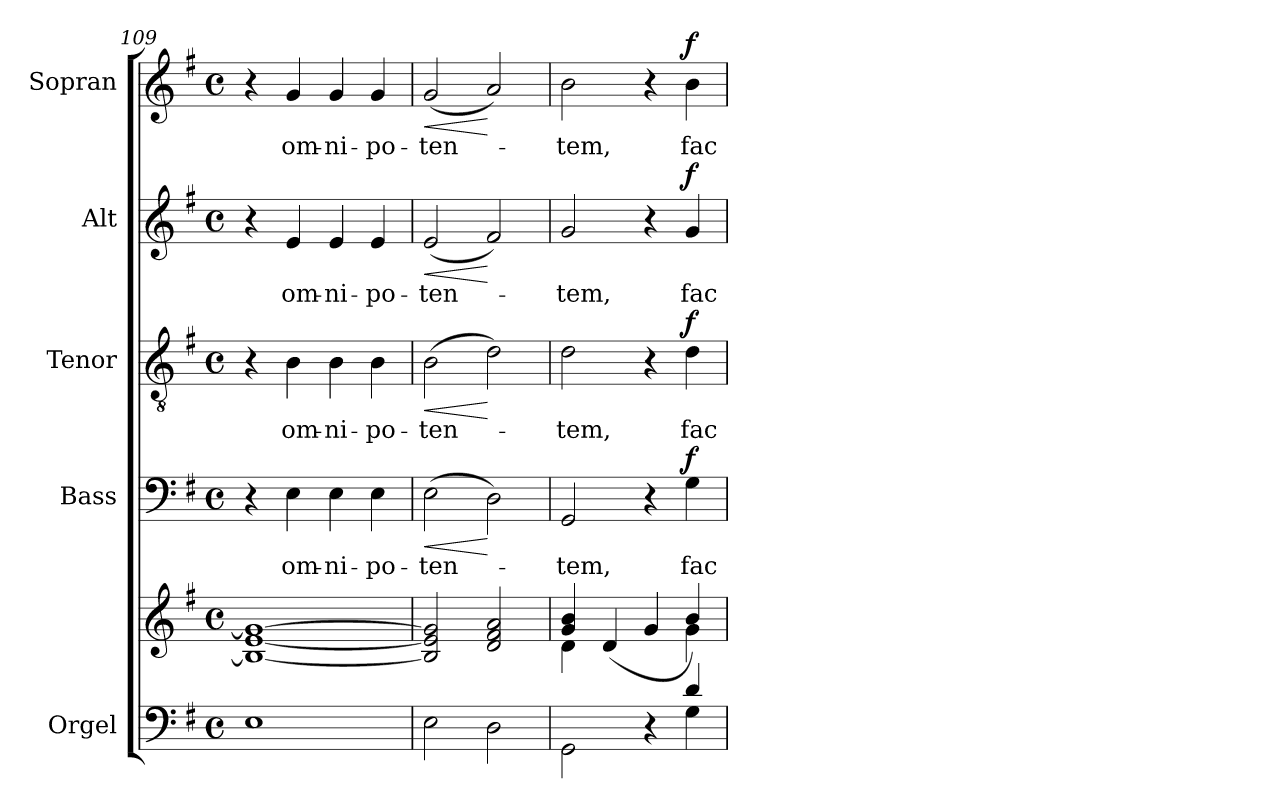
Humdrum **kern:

**kern	**kern	**kern	**text	**dynam	**kern	**text	**dynam	**kern	**text	**dynam	**kern	**text	**dynam
*part5	*part5	*part4	*part4	*part4	*part3	*part3	*part3	*part2	*part2	*part2	*part1	*part1	*part1
*staff6	*staff5	*staff4	*staff4	*staff4	*staff3	*staff3	*staff3	*staff2	*staff2	*staff2	*staff1	*staff1	*staff1
*I"Orgel	*	*I"Bass	*	*	*I"Tenor	*	*	*I"Alt	*	*	*I"Sopran	*	*
*I'Org.	*	*I'B.	*	*	*I'T.	*	*	*I'A.	*	*	*I'S.	*	*
*clefF4	*clefG2	*clefF4	*	*	*clefGv2	*	*	*clefG2	*	*	*clefG2	*	*
*k[f#]	*k[f#]	*k[f#]	*	*	*k[f#]	*	*	*k[f#]	*	*	*k[f#]	*	*
*G:	*G:	*G:	*	*	*G:	*	*	*G:	*	*	*G:	*	*
*M4/4	*M4/4	*M4/4	*	*	*M4/4	*	*	*M4/4	*	*	*M4/4	*	*
*met(c)	*met(c)	*met(c)	*	*	*met(c)	*	*	*met(c)	*	*	*met(c)	*	*
=109	=109	=109	=109	=109	=109	=109	=109	=109	=109	=109	=109	=109	=109
1E	1B_ [1e 1g_	4r	.	.	4r	.	.	4r	.	.	4r	.	.
!	!	!	!LO:LY:b	!	!	!LO:LY:b	!	!	!LO:LY:b	!	!	!LO:LY:b	!
.	.	4E\	om-	.	4B\	om-	.	4e/	om-	.	4g/	om-	.
!	!	!	!LO:LY:b	!	!	!LO:LY:b	!	!	!LO:LY:b	!	!	!LO:LY:b	!
.	.	4E\	-ni-	.	4B\	-ni-	.	4e/	-ni-	.	4g/	-ni-	.
!	!	!	!LO:LY:b	!	!	!LO:LY:b	!	!	!LO:LY:b	!	!	!LO:LY:b	!
.	.	4E\	-po-	.	4B\	-po-	.	4e/	-po-	.	4g/	-po-	.
=110	=110	=110	=110	=110	=110	=110	=110	=110	=110	=110	=110	=110	=110
!	!	!	!LO:LY:b	!LO:HP:b	!	!LO:LY:b	!LO:HP:b	!	!LO:LY:b	!LO:HP:b	!	!LO:LY:b	!LO:HP:b
2E\	2B/] 2e/] 2g/]	(>2E\	-ten-	<	(>2B\	-ten-	<	(<2e/	-ten-	<	(<2g/	-ten-	<
2D\	2d/ 2f#/ 2a/	2D\)	.	[	2d\)	.	[	2f#/)	.	[	2a/)	.	[
=111	=111	=111	=111	=111	=111	=111	=111	=111	=111	=111	=111	=111	=111
*^	*^	*	*	*	*	*	*	*	*	*	*	*	*
!	!	!	!	!	!LO:LY:b	!	!	!LO:LY:b	!	!	!LO:LY:b	!	!	!LO:LY:b	!
2.ryy	2GG\	4g/ 4b/	4d\	2GG/	-tem,	.	2d\	-tem,	.	2g/	-tem,	.	2b\	-tem,	.
.	.	(4d/	2ryy	.	.	.	.	.	.	.	.	.	.	.	.
.	4r	4g/	.	4r	.	.	4r	.	.	4r	.	.	4r	.	.
!	!	!	!	!	!LO:LY:b	!LO:DY:a	!	!LO:LY:b	!LO:DY:a	!	!LO:LY:b	!LO:DY:a	!	!LO:LY:b	!LO:DY:a
4d/	4G\	4b/)	4g\	4G\	fac-	f	4d\	fac-	f	4g/	fac-	f	4b\	fac-	f
*v	*v	*	*	*	*	*	*	*	*	*	*	*	*	*	*
*	*v	*v	*	*	*	*	*	*	*	*	*	*	*	*
=	=	=	=	=	=	=	=	=	=	=	=	=	=
*-	*-	*-	*-	*-	*-	*-	*-	*-	*-	*-	*-	*-	*-
